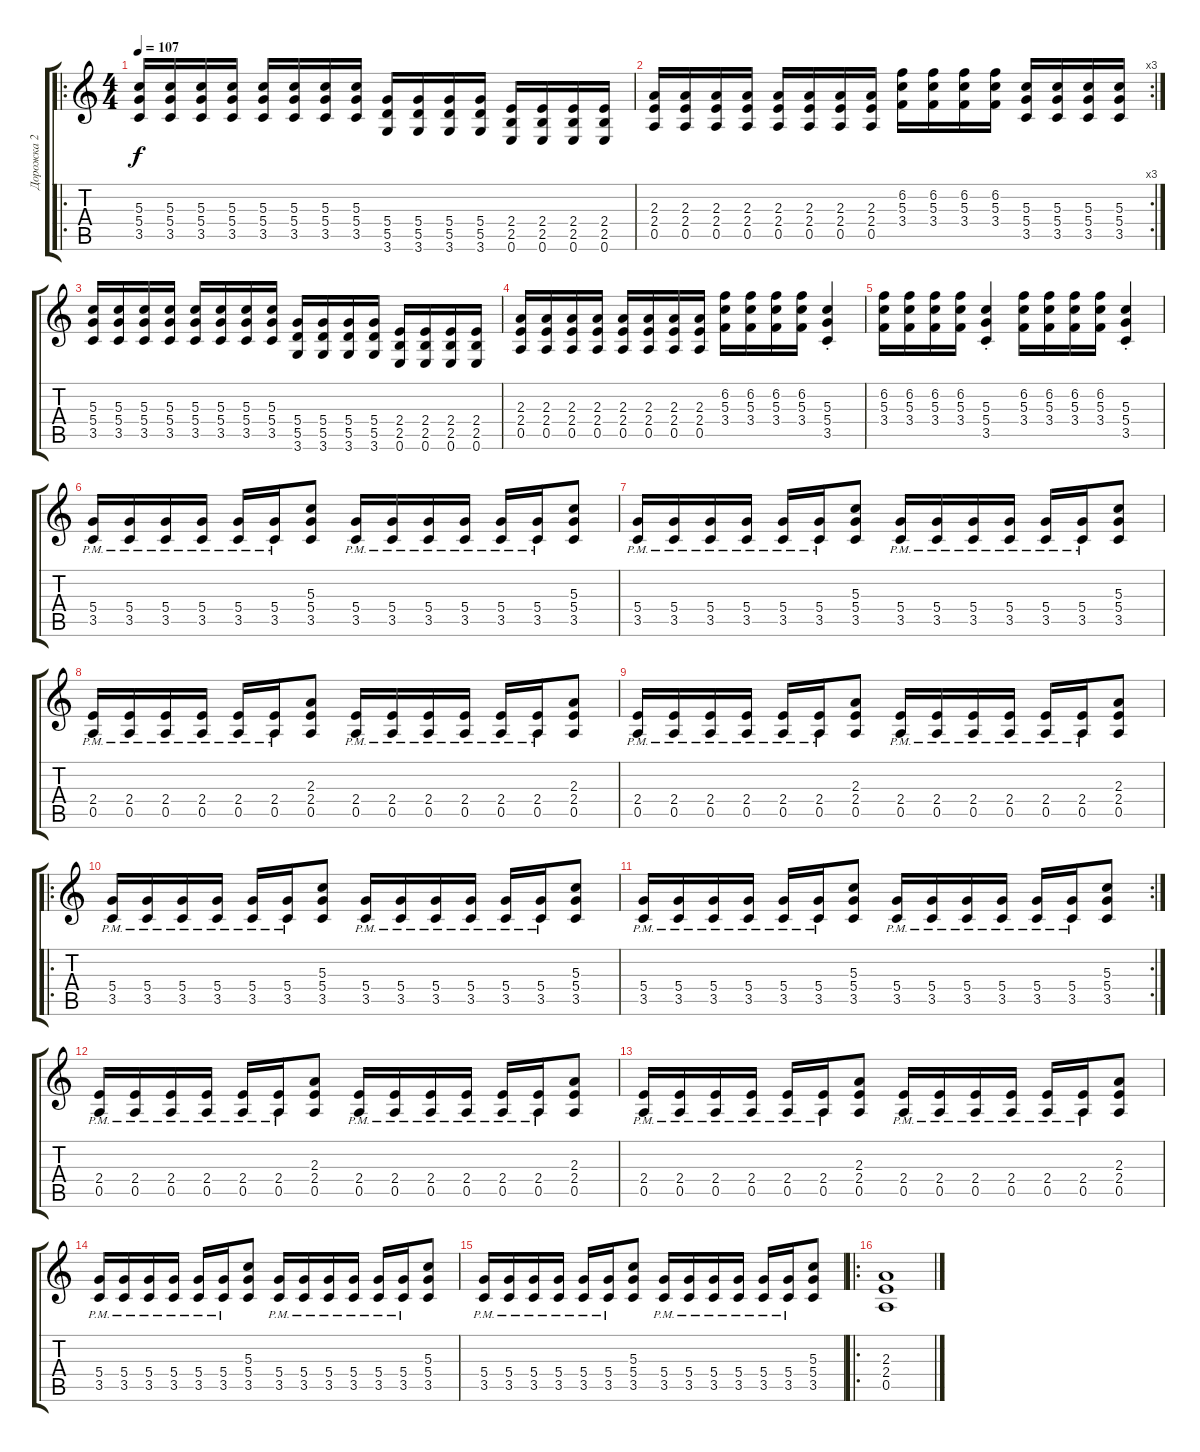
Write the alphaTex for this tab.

\track ("Дорожка 2" "Дорожка 2") {instrument distortionguitar}
\staff {score tabs}
\tuning (E4 B3 G3 D3 A2 E2) {hide}
\ro
\ts (4 4)
\tempo 107
\clef g2
\ks c
(5.3 5.4 3.5).16{dy f} (5.3 5.4 3.5).16 (5.3 5.4 3.5).16 (5.3 5.4 3.5).16 (5.3 5.4 3.5).16 (5.3 5.4 3.5).16 (5.3 5.4 3.5).16 (5.3 5.4 3.5).16 (5.4 5.5 3.6).16 (5.4 5.5 3.6).16 (5.4 5.5 3.6).16 (5.4 5.5 3.6).16 (2.4 2.5 0.6).16 (2.4 2.5 0.6).16 (2.4 2.5 0.6).16 (2.4 2.5 0.6).16 |
\rc 3
(2.3 2.4 0.5).16 (2.3 2.4 0.5).16 (2.3 2.4 0.5).16 (2.3 2.4 0.5).16 (2.3 2.4 0.5).16 (2.3 2.4 0.5).16 (2.3 2.4 0.5).16 (2.3 2.4 0.5).16 (6.2 5.3 3.4).16 (6.2 5.3 3.4).16 (6.2 5.3 3.4).16 (6.2 5.3 3.4).16 (5.3 5.4 3.5).16 (5.3 5.4 3.5).16 (5.3 5.4 3.5).16 (5.3 5.4 3.5).16 |
(5.3 5.4 3.5).16 (5.3 5.4 3.5).16 (5.3 5.4 3.5).16 (5.3 5.4 3.5).16 (5.3 5.4 3.5).16 (5.3 5.4 3.5).16 (5.3 5.4 3.5).16 (5.3 5.4 3.5).16 (5.4 5.5 3.6).16 (5.4 5.5 3.6).16 (5.4 5.5 3.6).16 (5.4 5.5 3.6).16 (2.4 2.5 0.6).16 (2.4 2.5 0.6).16 (2.4 2.5 0.6).16 (2.4 2.5 0.6).16 |
(2.3 2.4 0.5).16 (2.3 2.4 0.5).16 (2.3 2.4 0.5).16 (2.3 2.4 0.5).16 (2.3 2.4 0.5).16 (2.3 2.4 0.5).16 (2.3 2.4 0.5).16 (2.3 2.4 0.5).16 (6.2 5.3 3.4).16 (6.2 5.3 3.4).16 (6.2 5.3 3.4).16 (6.2 5.3 3.4).16 (5.3{st} 5.4{st} 3.5{st}).4 |
(6.2 5.3 3.4).16 (6.2 5.3 3.4).16 (6.2 5.3 3.4).16 (6.2 5.3 3.4).16 (5.3{st} 5.4{st} 3.5{st}).4 (6.2 5.3 3.4).16 (6.2 5.3 3.4).16 (6.2 5.3 3.4).16 (6.2 5.3 3.4).16 (5.3{st} 5.4{st} 3.5{st}).4 |
(5.4{pm} 3.5{pm}).16 (5.4{pm} 3.5{pm}).16 (5.4{pm} 3.5{pm}).16 (5.4{pm} 3.5{pm}).16 (5.4{pm} 3.5{pm}).16 (5.4{pm} 3.5{pm}).16 (5.3 5.4 3.5).8 (5.4{pm} 3.5{pm}).16 (5.4{pm} 3.5{pm}).16 (5.4{pm} 3.5{pm}).16 (5.4{pm} 3.5{pm}).16 (5.4{pm} 3.5{pm}).16 (5.4{pm} 3.5{pm}).16 (5.3 5.4 3.5).8 |
(5.4{pm} 3.5{pm}).16 (5.4{pm} 3.5{pm}).16 (5.4{pm} 3.5{pm}).16 (5.4{pm} 3.5{pm}).16 (5.4{pm} 3.5{pm}).16 (5.4{pm} 3.5{pm}).16 (5.3 5.4 3.5).8 (5.4{pm} 3.5{pm}).16 (5.4{pm} 3.5{pm}).16 (5.4{pm} 3.5{pm}).16 (5.4{pm} 3.5{pm}).16 (5.4{pm} 3.5{pm}).16 (5.4{pm} 3.5{pm}).16 (5.3 5.4 3.5).8 |
(2.4{pm} 0.5{pm}).16 (2.4{pm} 0.5{pm}).16 (2.4{pm} 0.5{pm}).16 (2.4{pm} 0.5{pm}).16 (2.4{pm} 0.5{pm}).16 (2.4{pm} 0.5{pm}).16 (2.3 2.4 0.5).8 (2.4{pm} 0.5{pm}).16 (2.4{pm} 0.5{pm}).16 (2.4{pm} 0.5{pm}).16 (2.4{pm} 0.5{pm}).16 (2.4{pm} 0.5{pm}).16 (2.4{pm} 0.5{pm}).16 (2.3 2.4 0.5).8 |
(2.4{pm} 0.5{pm}).16 (2.4{pm} 0.5{pm}).16 (2.4{pm} 0.5{pm}).16 (2.4{pm} 0.5{pm}).16 (2.4{pm} 0.5{pm}).16 (2.4{pm} 0.5{pm}).16 (2.3 2.4 0.5).8 (2.4{pm} 0.5{pm}).16 (2.4{pm} 0.5{pm}).16 (2.4{pm} 0.5{pm}).16 (2.4{pm} 0.5{pm}).16 (2.4{pm} 0.5{pm}).16 (2.4{pm} 0.5{pm}).16 (2.3 2.4 0.5).8 |
\ro
(5.4{pm} 3.5{pm}).16 (5.4{pm} 3.5{pm}).16 (5.4{pm} 3.5{pm}).16 (5.4{pm} 3.5{pm}).16 (5.4{pm} 3.5{pm}).16 (5.4{pm} 3.5{pm}).16 (5.3 5.4 3.5).8 (5.4{pm} 3.5{pm}).16 (5.4{pm} 3.5{pm}).16 (5.4{pm} 3.5{pm}).16 (5.4{pm} 3.5{pm}).16 (5.4{pm} 3.5{pm}).16 (5.4{pm} 3.5{pm}).16 (5.3 5.4 3.5).8 |
\rc 2
(5.4{pm} 3.5{pm}).16 (5.4{pm} 3.5{pm}).16 (5.4{pm} 3.5{pm}).16 (5.4{pm} 3.5{pm}).16 (5.4{pm} 3.5{pm}).16 (5.4{pm} 3.5{pm}).16 (5.3 5.4 3.5).8 (5.4{pm} 3.5{pm}).16 (5.4{pm} 3.5{pm}).16 (5.4{pm} 3.5{pm}).16 (5.4{pm} 3.5{pm}).16 (5.4{pm} 3.5{pm}).16 (5.4{pm} 3.5{pm}).16 (5.3 5.4 3.5).8 |
(2.4{pm} 0.5{pm}).16 (2.4{pm} 0.5{pm}).16 (2.4{pm} 0.5{pm}).16 (2.4{pm} 0.5{pm}).16 (2.4{pm} 0.5{pm}).16 (2.4{pm} 0.5{pm}).16 (2.3 2.4 0.5).8 (2.4{pm} 0.5{pm}).16 (2.4{pm} 0.5{pm}).16 (2.4{pm} 0.5{pm}).16 (2.4{pm} 0.5{pm}).16 (2.4{pm} 0.5{pm}).16 (2.4{pm} 0.5{pm}).16 (2.3 2.4 0.5).8 |
(2.4{pm} 0.5{pm}).16 (2.4{pm} 0.5{pm}).16 (2.4{pm} 0.5{pm}).16 (2.4{pm} 0.5{pm}).16 (2.4{pm} 0.5{pm}).16 (2.4{pm} 0.5{pm}).16 (2.3 2.4 0.5).8 (2.4{pm} 0.5{pm}).16 (2.4{pm} 0.5{pm}).16 (2.4{pm} 0.5{pm}).16 (2.4{pm} 0.5{pm}).16 (2.4{pm} 0.5{pm}).16 (2.4{pm} 0.5{pm}).16 (2.3 2.4 0.5).8 |
(5.4{pm} 3.5{pm}).16 (5.4{pm} 3.5{pm}).16 (5.4{pm} 3.5{pm}).16 (5.4{pm} 3.5{pm}).16 (5.4{pm} 3.5{pm}).16 (5.4{pm} 3.5{pm}).16 (5.3 5.4 3.5).8 (5.4{pm} 3.5{pm}).16 (5.4{pm} 3.5{pm}).16 (5.4{pm} 3.5{pm}).16 (5.4{pm} 3.5{pm}).16 (5.4{pm} 3.5{pm}).16 (5.4{pm} 3.5{pm}).16 (5.3 5.4 3.5).8 |
(5.4{pm} 3.5{pm}).16 (5.4{pm} 3.5{pm}).16 (5.4{pm} 3.5{pm}).16 (5.4{pm} 3.5{pm}).16 (5.4{pm} 3.5{pm}).16 (5.4{pm} 3.5{pm}).16 (5.3 5.4 3.5).8 (5.4{pm} 3.5{pm}).16 (5.4{pm} 3.5{pm}).16 (5.4{pm} 3.5{pm}).16 (5.4{pm} 3.5{pm}).16 (5.4{pm} 3.5{pm}).16 (5.4{pm} 3.5{pm}).16 (5.3 5.4 3.5).8 |
\ro
(2.3 2.4 0.5).1
